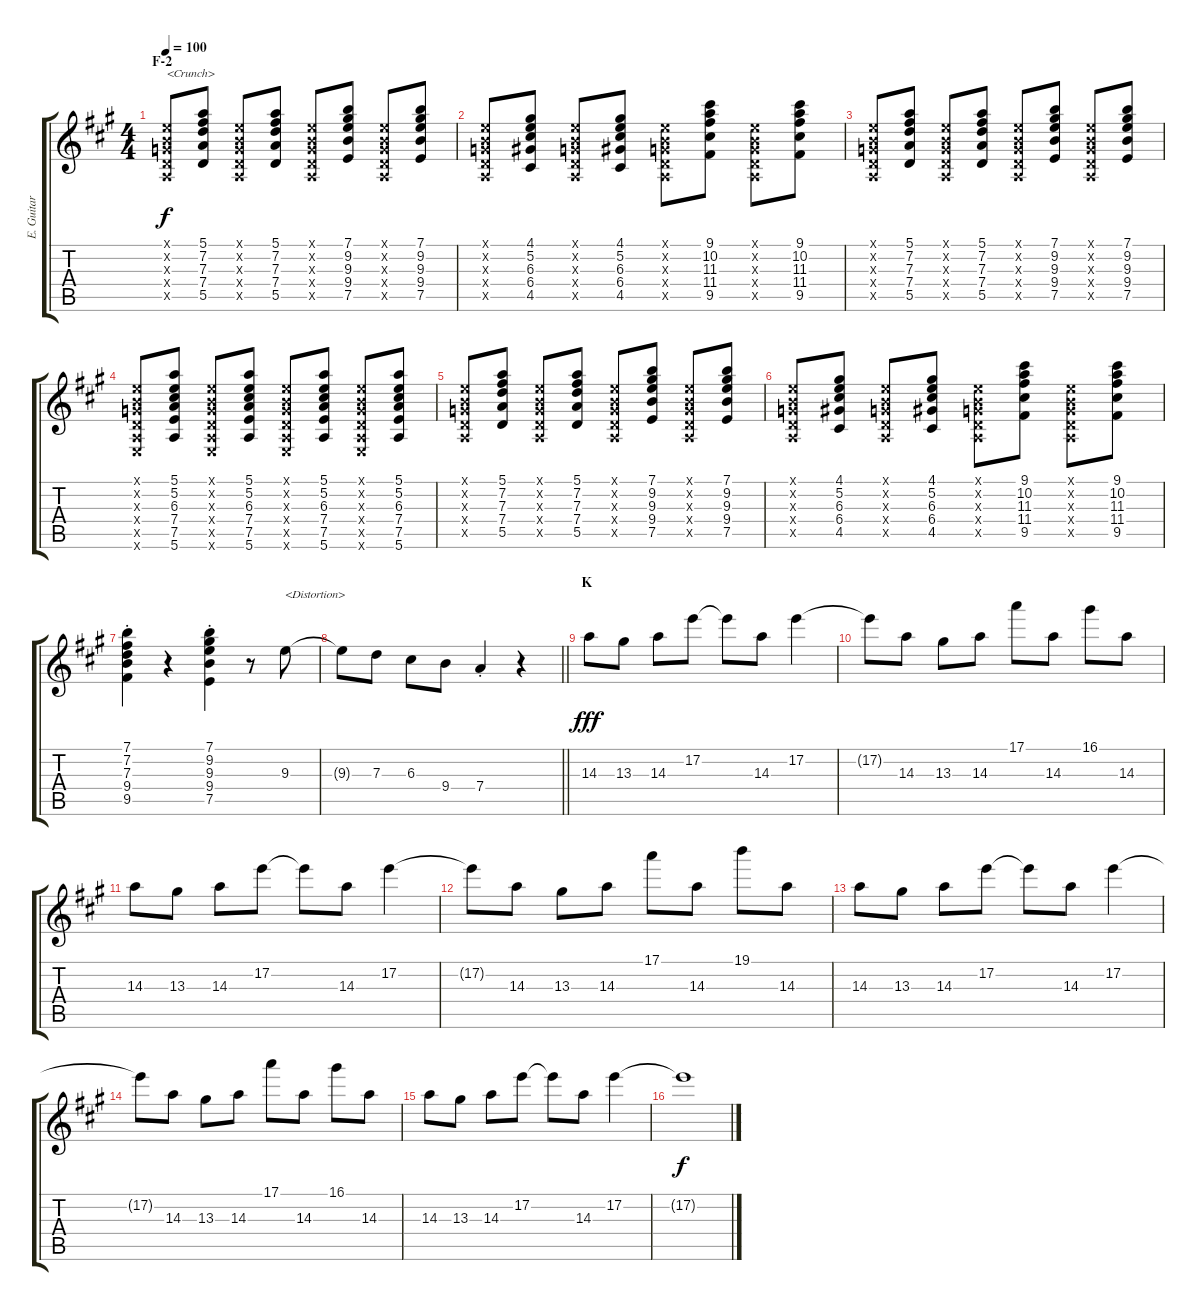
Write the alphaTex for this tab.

\track ("E. Guitar I" "E. Guitar ") {instrument overdrivenguitar}
\staff {score tabs}
\tuning (E4 B3 G3 D3 A2 E2) {hide}
\ts (4 4)
\section ("" "F-2")
\tempo 100
\clef g2
\ks a
(0.1{x} 0.2{x} 0.3{x} 0.4{x} 0.5{x}).8{txt "<Crunch>" dy f} (5.1 7.2 7.3 7.4 5.5).8 (0.1{x} 0.2{x} 0.3{x} 0.4{x} 0.5{x}).8 (5.1 7.2 7.3 7.4 5.5).8 (0.1{x} 0.2{x} 0.3{x} 0.4{x} 0.5{x}).8 (7.1 9.2 9.3 9.4 7.5).8 (0.1{x} 0.2{x} 0.3{x} 0.4{x} 0.5{x}).8 (7.1 9.2 9.3 9.4 7.5).8 |
(0.1{x} 0.2{x} 0.3{x} 0.4{x} 0.5{x}).8 (4.1 5.2 6.3 6.4 4.5).8 (0.1{x} 0.2{x} 0.3{x} 0.4{x} 0.5{x}).8 (4.1 5.2 6.3 6.4 4.5).8 (0.1{x} 0.2{x} 0.3{x} 0.4{x} 0.5{x}).8 (9.1 10.2 11.3 11.4 9.5).8 (0.1{x} 0.2{x} 0.3{x} 0.4{x} 0.5{x}).8 (9.1 10.2 11.3 11.4 9.5).8 |
(0.1{x} 0.2{x} 0.3{x} 0.4{x} 0.5{x}).8 (5.1 7.2 7.3 7.4 5.5).8 (0.1{x} 0.2{x} 0.3{x} 0.4{x} 0.5{x}).8 (5.1 7.2 7.3 7.4 5.5).8 (0.1{x} 0.2{x} 0.3{x} 0.4{x} 0.5{x}).8 (7.1 9.2 9.3 9.4 7.5).8 (0.1{x} 0.2{x} 0.3{x} 0.4{x} 0.5{x}).8 (7.1 9.2 9.3 9.4 7.5).8 |
(0.1{x} 0.2{x} 0.3{x} 0.4{x} 0.5{x} 0.6{x}).8 (5.1 5.2 6.3 7.4 7.5 5.6).8 (0.1{x} 0.2{x} 0.3{x} 0.4{x} 0.5{x} 0.6{x}).8 (5.1 5.2 6.3 7.4 7.5 5.6).8 (0.1{x} 0.2{x} 0.3{x} 0.4{x} 0.5{x} 0.6{x}).8 (5.1 5.2 6.3 7.4 7.5 5.6).8 (0.1{x} 0.2{x} 0.3{x} 0.4{x} 0.5{x} 0.6{x}).8 (5.1 5.2 6.3 7.4 7.5 5.6).8 |
(0.1{x} 0.2{x} 0.3{x} 0.4{x} 0.5{x}).8 (5.1 7.2 7.3 7.4 5.5).8 (0.1{x} 0.2{x} 0.3{x} 0.4{x} 0.5{x}).8 (5.1 7.2 7.3 7.4 5.5).8 (0.1{x} 0.2{x} 0.3{x} 0.4{x} 0.5{x}).8 (7.1 9.2 9.3 9.4 7.5).8 (0.1{x} 0.2{x} 0.3{x} 0.4{x} 0.5{x}).8 (7.1 9.2 9.3 9.4 7.5).8 |
(0.1{x} 0.2{x} 0.3{x} 0.4{x} 0.5{x}).8 (4.1 5.2 6.3 6.4 4.5).8 (0.1{x} 0.2{x} 0.3{x} 0.4{x} 0.5{x}).8 (4.1 5.2 6.3 6.4 4.5).8 (0.1{x} 0.2{x} 0.3{x} 0.4{x} 0.5{x}).8 (9.1 10.2 11.3 11.4 9.5).8 (0.1{x} 0.2{x} 0.3{x} 0.4{x} 0.5{x}).8 (9.1 10.2 11.3 11.4 9.5).8 |
(7.1{st} 7.2{st} 7.3{st} 9.4{st} 9.5{st}).4 r.4 (7.1{st} 9.2{st} 9.3{st} 9.4{st} 7.5{st}).4 r.8 9.3.8{txt "<Distortion>"} |
\barLineRight lightlight
9.3{t}.8 7.3.8 6.3.8 9.4.8 7.4{st}.4 r.4 |
\section ("" "K")
14.3.8{dy fff} 13.3.8 14.3.8 17.2.8 17.2{t}.8 14.3.8 17.2.4 |
17.2{t}.8 14.3.8 13.3.8 14.3.8 17.1.8 14.3.8 16.1.8 14.3.8 |
14.3.8 13.3.8 14.3.8 17.2.8 17.2{t}.8 14.3.8 17.2.4 |
17.2{t}.8 14.3.8 13.3.8 14.3.8 17.1.8 14.3.8 19.1.8 14.3.8 |
14.3.8 13.3.8 14.3.8 17.2.8 17.2{t}.8 14.3.8 17.2.4 |
17.2{t}.8 14.3.8 13.3.8 14.3.8 17.1.8 14.3.8 16.1.8 14.3.8 |
14.3.8 13.3.8 14.3.8 17.2.8 17.2{t}.8 14.3.8 17.2.4 |
17.2{t}.1{dy f}
